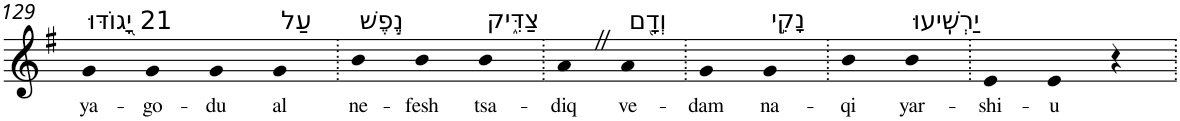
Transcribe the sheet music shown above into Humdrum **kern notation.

**kern	**text
*part1	*part1
*staff1	*staff1
*I"Piano	*
*I'Pno	*
!!LO:PB:g=z
*clefG2	*
*k[f#]	*
*G:	*
=129	=129
!LO:TX:a:t=21 יָ֭גוֹדּוּ	!
!	!LO:LY:b
4g	ya-
!	!LO:LY:b
4g	-go-
!	!LO:LY:b
4g	-du
!LO:TX:a:t=עַל	!
!	!LO:LY:b
4g	al
=130.	=130.
!LO:TX:a:t=נֶ֣פֶשׁ	!
!	!LO:LY:b
4b	ne-
!	!LO:LY:b
4b	-fesh
!LO:TX:a:t=צַדִּ֑יק	!
!	!LO:LY:b
4b	tsa-
=131.	=131.
!	!LO:LY:b
4aZ	-diq
!LO:TX:a:t=וְדָ֖ם	!
!	!LO:LY:b
4a	ve-
=132.	=132.
!	!LO:LY:b
4g	-dam
!LO:TX:a:t=נָקִ֣י	!
!	!LO:LY:b
4g	na-
=133.	=133.
!	!LO:LY:b
4b	-qi
!LO:TX:a:t=יַרְשִֽׁיעוּ	!
!	!LO:LY:b
4b	yar-
=134.	=134.
!	!LO:LY:b
4e	-shi-
!	!LO:LY:b
4e	-u
4r	.
=.	=.
*-	*-
